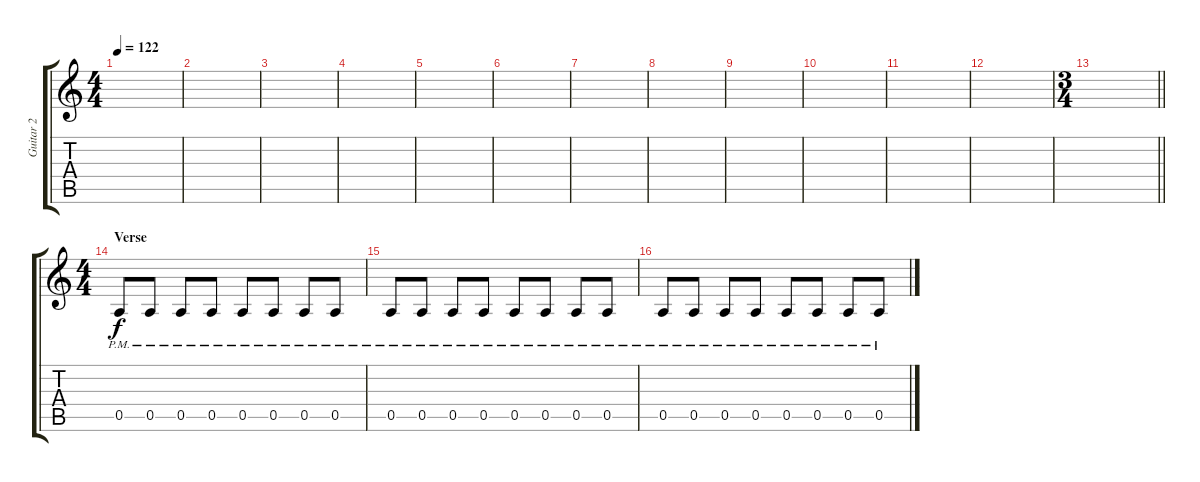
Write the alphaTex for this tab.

\track ("Guitar 2" "Guitar 2") {instrument electricguitarclean}
\staff {score tabs}
\tuning (E4 B3 G3 D3 A2 E2) {hide}
\ts (4 4)
\tempo 122
\clef g2
\ks c
|
|
|
|
|
|
|
|
|
|
|
|
\ts (3 4)
\barLineRight lightlight
|
\ts (4 4)
\section ("" "Verse")
0.5{pm}.8 0.5{pm}.8 0.5{pm}.8 0.5{pm}.8 0.5{pm}.8 0.5{pm}.8 0.5{pm}.8 0.5{pm}.8 |
0.5{pm}.8 0.5{pm}.8 0.5{pm}.8 0.5{pm}.8 0.5{pm}.8 0.5{pm}.8 0.5{pm}.8 0.5{pm}.8 |
0.5{pm}.8 0.5{pm}.8 0.5{pm}.8 0.5{pm}.8 0.5{pm}.8 0.5{pm}.8 0.5{pm}.8 0.5{pm}.8
